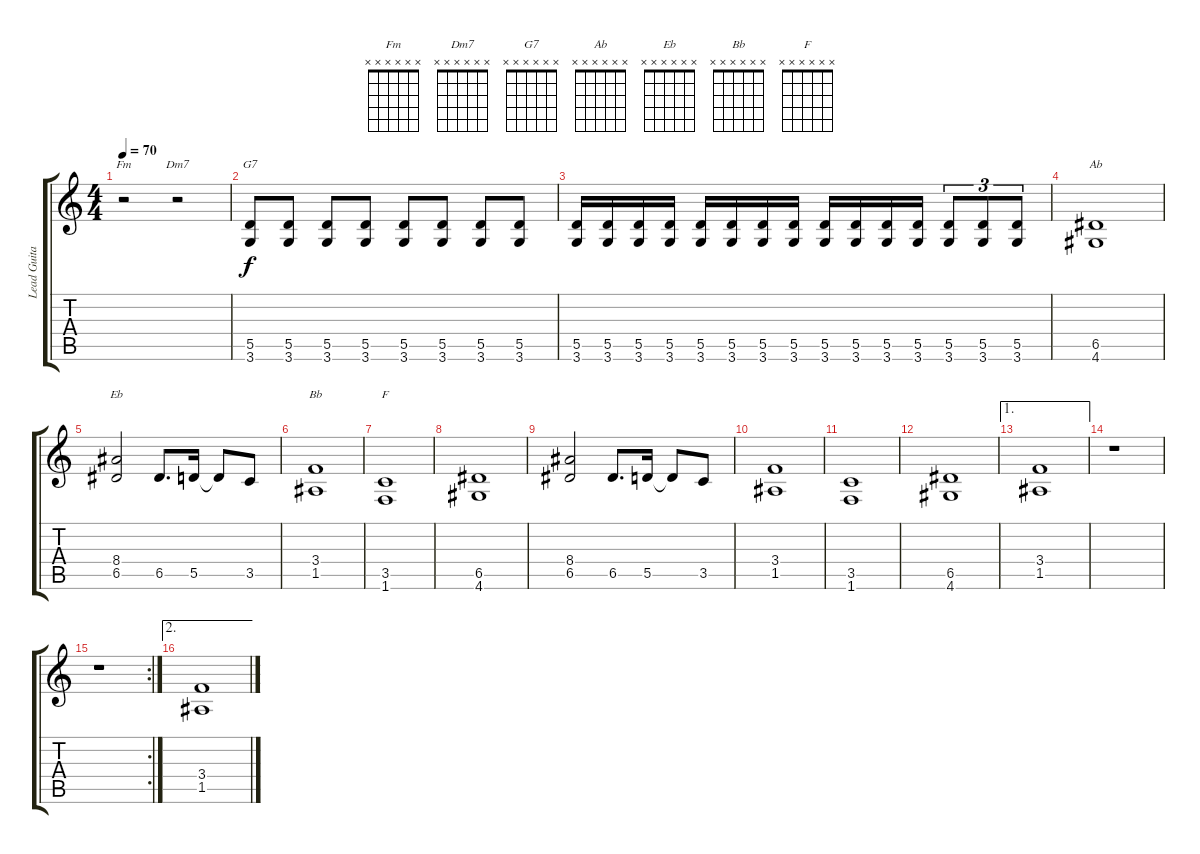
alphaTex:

\track ("Lead Guitar" "Lead Guita") {instrument distortionguitar}
\staff {score tabs}
\tuning (E4 B3 G3 D3 A2 E2) {hide}
\chord ("Fm" x x x x x x)
\chord ("Dm7" x x x x x x)
\chord ("G7" x x x x x x)
\chord ("Ab" x x x x x x)
\chord ("Eb" x x x x x x)
\chord ("Bb" x x x x x x)
\chord ("F" x x x x x x)
\ts (4 4)
\tempo 70
\clef g2
\ks c
r.2{ch "Fm" dy f} r.2{ch "Dm7"} |
(5.5 3.6).8{ch "G7"} (5.5 3.6).8 (5.5 3.6).8 (5.5 3.6).8 (5.5 3.6).8 (5.5 3.6).8 (5.5 3.6).8 (5.5 3.6).8 |
(5.5 3.6).16 (5.5 3.6).16 (5.5 3.6).16 (5.5 3.6).16 (5.5 3.6).16 (5.5 3.6).16 (5.5 3.6).16 (5.5 3.6).16 (5.5 3.6).16 (5.5 3.6).16 (5.5 3.6).16 (5.5 3.6).16 (5.5 3.6).8{tu (3 2)} (5.5 3.6).8{tu (3 2)} (5.5 3.6).8{tu (3 2)} |
(6.5 4.6).1{ch "Ab"} |
(8.4 6.5).2{ch "Eb"} 6.5.8{d} 5.5.16 5.5{t}.8 3.5.8 |
(3.4 1.5).1{ch "Bb"} |
(3.5 1.6).1{ch "F"} |
(6.5 4.6).1 |
(8.4 6.5).2 6.5.8{d} 5.5.16 5.5{t}.8 3.5.8 |
(3.4 1.5).1 |
(3.5 1.6).1 |
(6.5 4.6).1 |
\ae 1
(3.4 1.5).1 |
r.1 |
\rc 2
r.1 |
\ae 2
(3.4 1.5).1
